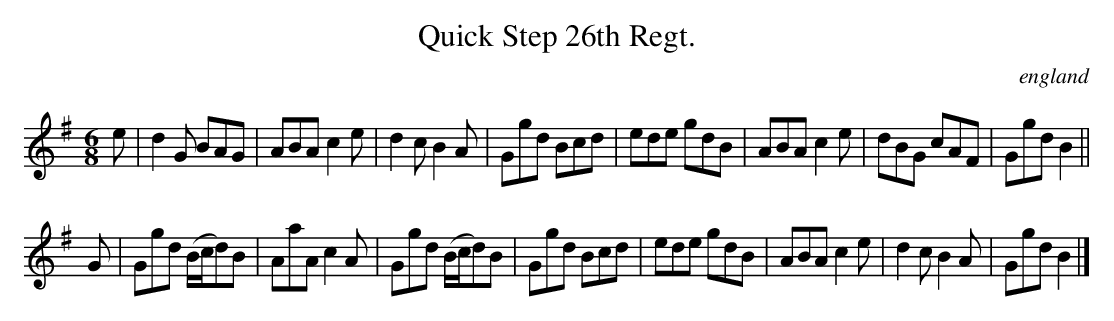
X:1
T:Quick Step 26th Regt.
O:england
M:6/8
K:G
e|\
d2G BAG| ABA c2e| d2c B2A| Ggd Bcd| \
ede gdB| ABA c2e| dBG cAF| Ggd B2 ||
G|\
Ggd (B/c/d)B| AaA c2A| Ggd (B/c/d)B| Ggd Bcd|\
ede gdB| ABA c2e| d2c B2A| Ggd B2|]
